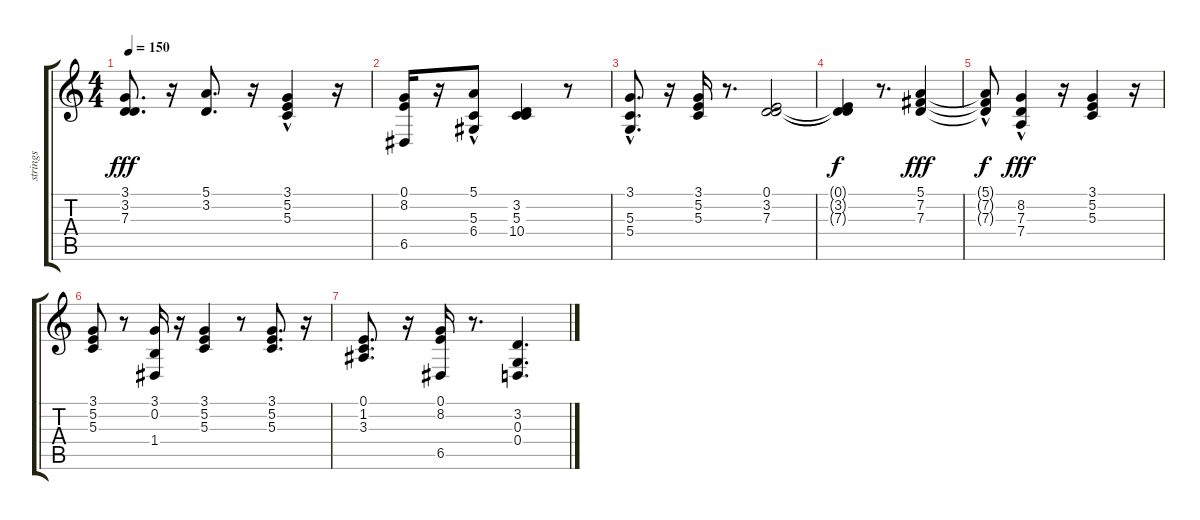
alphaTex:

\track ("strings" "strings") {instrument vibraphone}
\staff {score tabs}
\tuning (E4 B3 G3 D3 A2 E2) {hide}
\ts (4 4)
\tempo 150
\clef g2
\ks c
(3.1 3.2 7.3).8{d dy fff} r.16 (5.1 3.2).8{d} r.16 (3.1 5.2 5.3{hac}).4 r.16 |
(0.1 8.2 6.5).16 r.16 (5.1 5.3{hac} 6.4).8 (3.2 5.3 10.4).4 r.8 |
(3.1{hac} 5.3 5.4).8{d} r.16 (3.1 5.2 5.3).16 r.8{d} (0.1 3.2 7.3).2 |
(0.1{t} 3.2{t} 7.3{t}).4{dy f} r.8{d} (5.1 7.2 7.3).4{dy fff} |
(5.1{t} 7.2{hac t} 7.3{t}).8{dy f} (8.2 7.3 7.4{hac}).4{dy fff} r.16 (3.1 5.2 5.3).4 r.16 |
(3.1 5.2 5.3).8 r.8 (3.1 0.2 1.4).16 r.16 (3.1 5.2 5.3).4 r.8 (3.1 5.2 5.3).8{d} r.16 |
(0.1 1.2 3.3).8{d} r.16 (0.1 8.2 6.5).16 r.8{d} (3.2 0.3 0.4).4{d}
